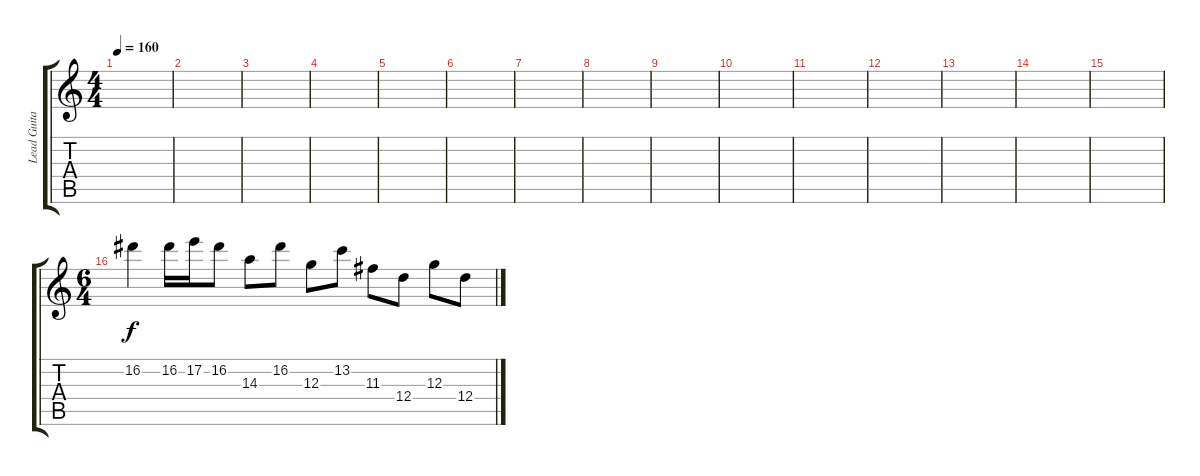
\track ("Lead Guitar Harmonies" "Lead Guita") {instrument distortionguitar}
\staff {score tabs}
\tuning (E4 B3 G3 D3 A2 E2) {hide}
\ts (4 4)
\tempo 160
\clef g2
\ks c
|
|
|
|
|
|
|
|
|
|
|
|
|
|
|
\ts (6 4)
16.2.4 16.2.16 17.2.16 16.2.8 14.3.8 16.2.8 12.3.8 13.2.8 11.3.8 12.4.8 12.3.8 12.4.8
